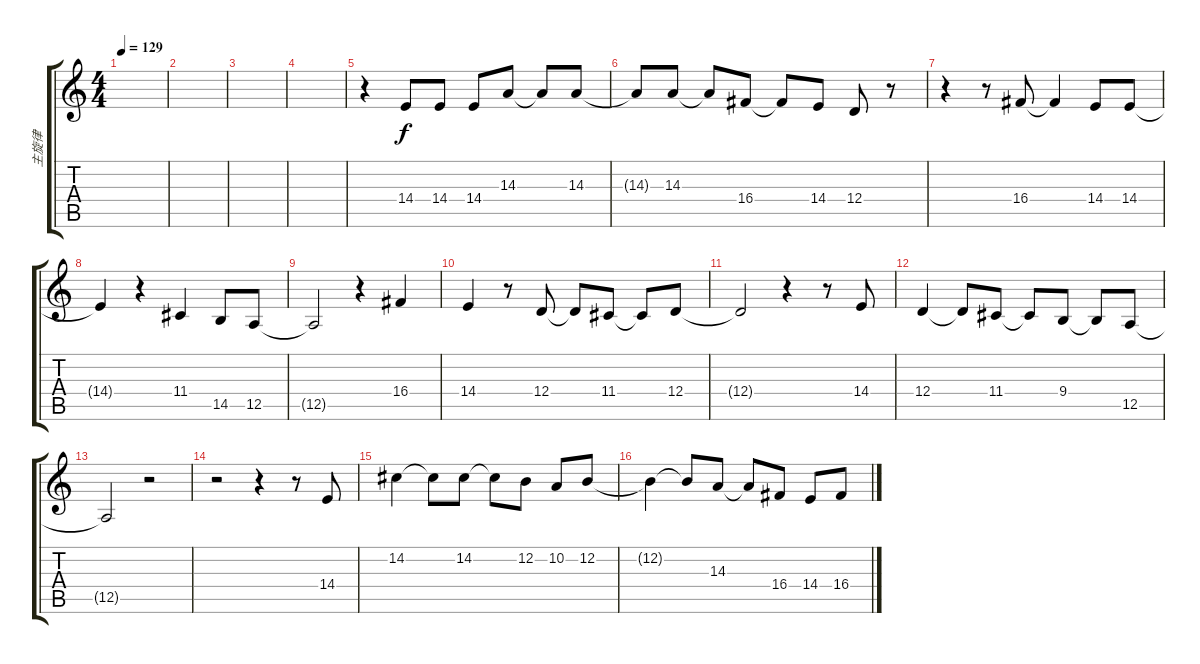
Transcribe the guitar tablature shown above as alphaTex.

\track ("主旋律" "主旋律") {instrument flute}
\staff {score tabs}
\tuning (E4 B3 G3 D3 A2 E2) {hide}
\ts (4 4)
\tempo 129
\clef g2
\ks c
|
|
|
|
r.4 14.4.8 14.4.8 14.4.8 14.3.8 14.3{t}.8 14.3.8 |
14.3{t}.8 14.3.8 14.3{t}.8 16.4.8 16.4{t}.8 14.4.8 12.4.8 r.8 |
r.4 r.8 16.4.8 16.4{t}.4 14.4.8 14.4.8 |
14.4{t}.4 r.4 11.4.4 14.5.8 12.5.8 |
12.5{t}.2 r.4 16.4.4 |
14.4.4 r.8 12.4.8 12.4{t}.8 11.4.8 11.4{t}.8 12.4.8 |
12.4{t}.2 r.4 r.8 14.4.8 |
12.4.4 12.4{t}.8 11.4.8 11.4{t}.8 9.4.8 9.4{t}.8 12.5.8 |
12.5{t}.2 r.2 |
r.2 r.4 r.8 14.4.8 |
14.2.4 14.2{t}.8 14.2.8 14.2{t}.8 12.2.8 10.2.8 12.2.8 |
12.2{t}.4 12.2{t}.8 14.3.8 14.3{t}.8 16.4.8 14.4.8 16.4.8
